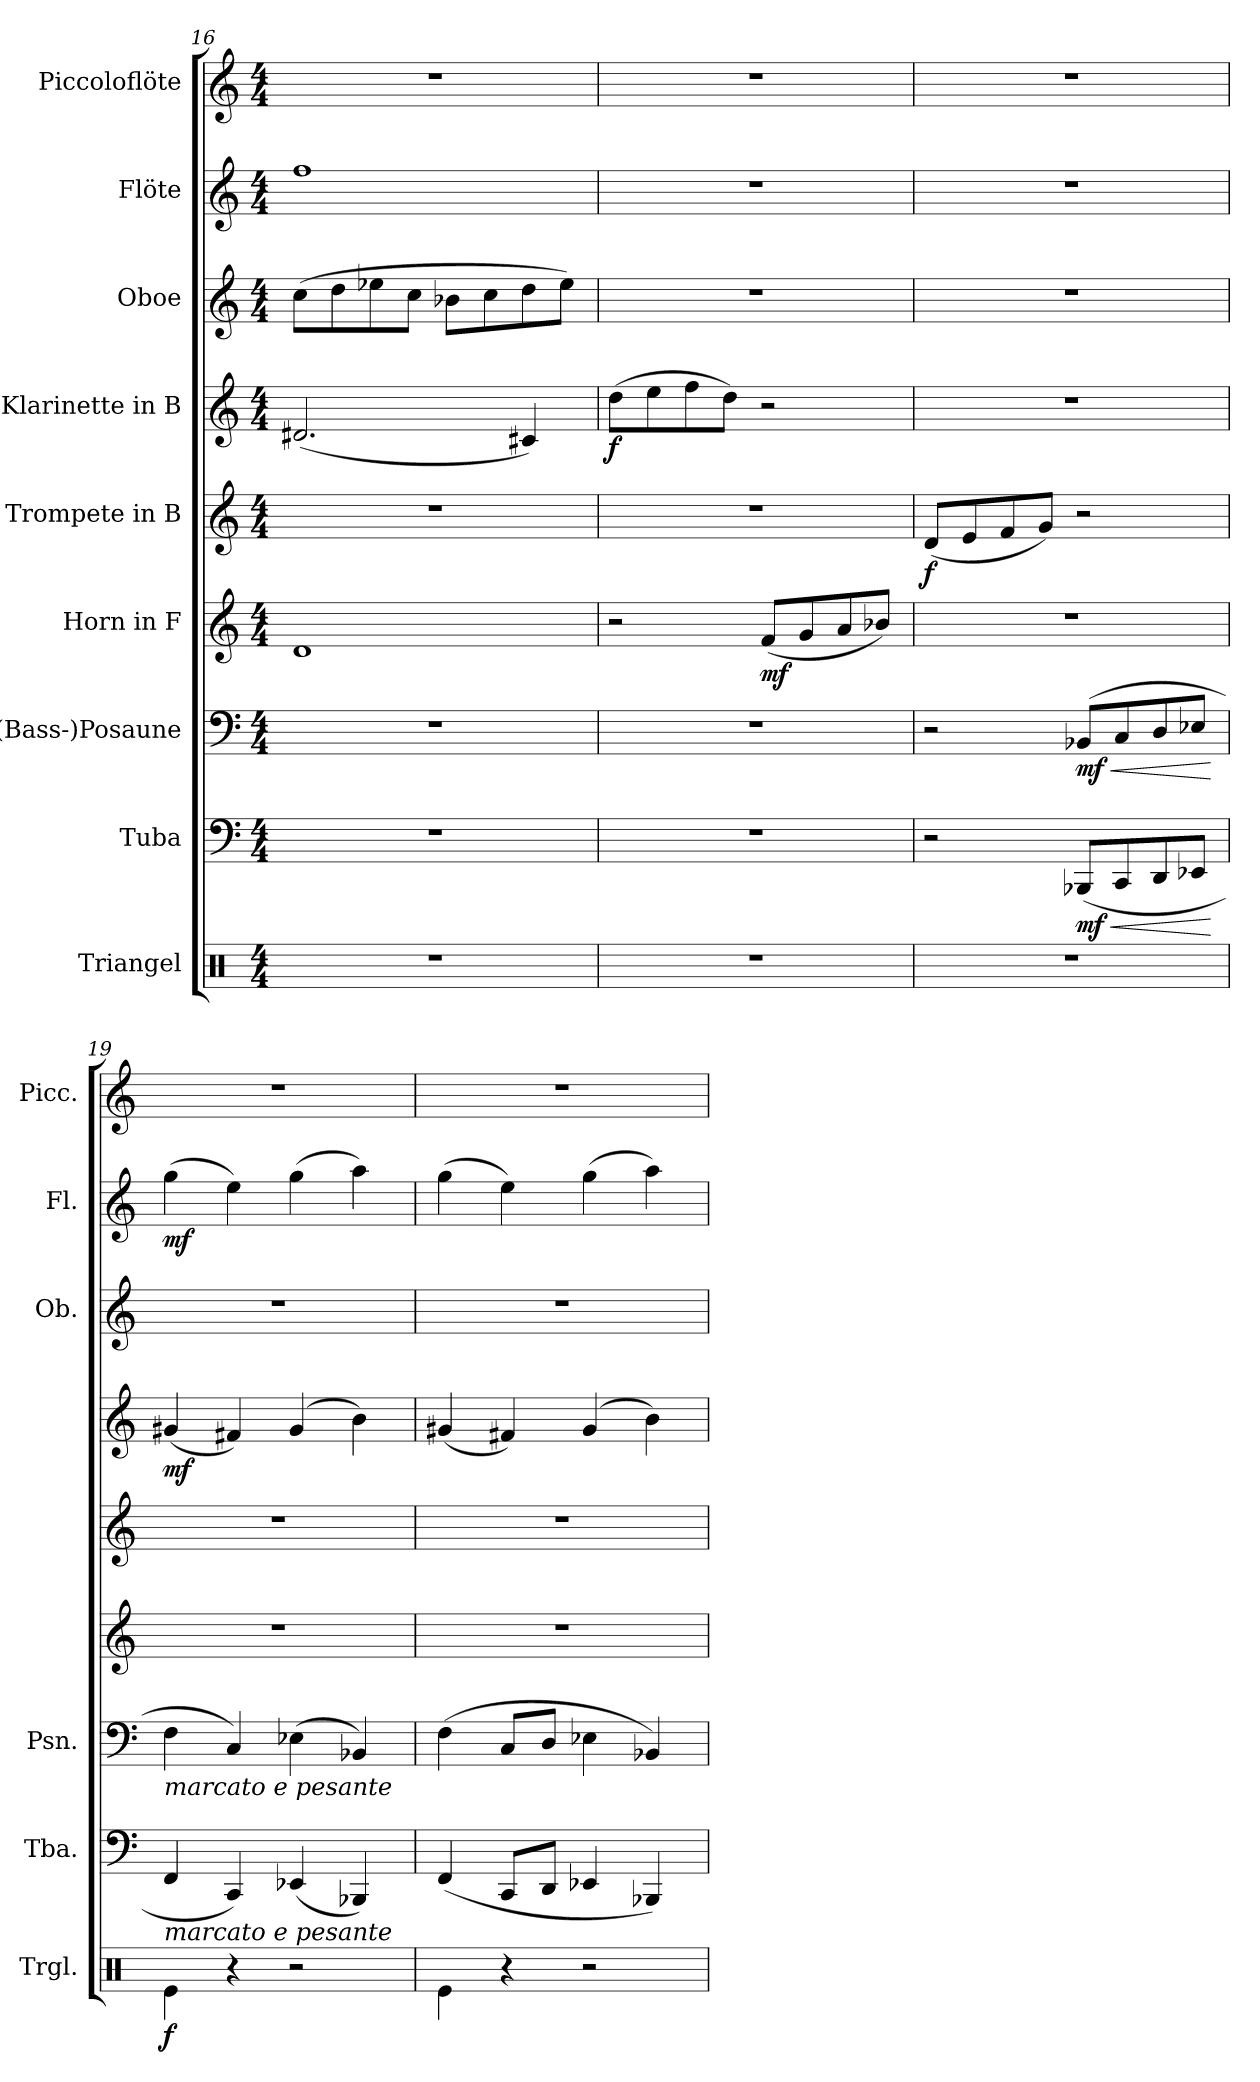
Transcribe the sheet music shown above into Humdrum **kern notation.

**kern	**dynam	**kern	**dynam	**kern	**dynam	**kern	**dynam	**kern	**dynam	**kern	**dynam	**kern	**kern	**dynam	**kern
*part9	*part9	*part8	*part8	*part7	*part7	*part6	*part6	*part5	*part5	*part4	*part4	*part3	*part2	*part2	*part1
*staff9	*staff9	*staff8	*staff8	*staff7	*staff7	*staff6	*staff6	*staff5	*staff5	*staff4	*staff4	*staff3	*staff2	*staff2	*staff1
*I"Triangel	*	*I"Tuba	*	*I"(Bass-)Posaune	*	*I"Horn in F	*	*I"Trompete in B	*	*I"Klarinette in B	*	*I"Oboe	*I"Flöte	*	*I"Piccoloflöte
*I'Trgl.	*	*I'Tba.	*	*I'Psn.	*	*	*	*	*	*	*	*I'Ob.	*I'Fl.	*	*I'Picc.
*clefX	*	*clefF4	*	*clefF4	*	*clefG2	*	*clefG2	*	*clefG2	*	*clefG2	*clefG2	*	*clefG2
*	*	*	*	*	*	*ITrd4c7	*	*ITrd1c2	*	*ITrd1c2	*	*	*	*	*ITrd-7c-12
*k[]	*	*k[]	*	*k[]	*	*k[b-]	*	*k[b-e-]	*	*k[b-e-]	*	*k[]	*k[]	*	*k[]
*M4/4	*	*M4/4	*	*M4/4	*	*M4/4	*	*M4/4	*	*M4/4	*	*M4/4	*M4/4	*	*M4/4
=16	=16	=16	=16	=16	=16	=16	=16	=16	=16	=16	=16	=16	=16	=16	=16
1r	.	1r	.	1r	.	1G	.	1r	.	(<2.c#X/	.	(>8cc\L	1ff	.	1r
.	.	.	.	.	.	.	.	.	.	.	.	8dd\	.	.	.
.	.	.	.	.	.	.	.	.	.	.	.	8ee-X\	.	.	.
.	.	.	.	.	.	.	.	.	.	.	.	8cc\J	.	.	.
.	.	.	.	.	.	.	.	.	.	.	.	8b-X\L	.	.	.
.	.	.	.	.	.	.	.	.	.	.	.	8cc\	.	.	.
.	.	.	.	.	.	.	.	.	.	4Bn/)	.	8dd\	.	.	.
.	.	.	.	.	.	.	.	.	.	.	.	8ee-\J)	.	.	.
!!LO:PB:g=z
=17	=17	=17	=17	=17	=17	=17	=17	=17	=17	=17	=17	=17	=17	=17	=17
!	!	!	!	!	!	!	!	!	!	!	!LO:DY:b	!	!	!	!
1r	.	1r	.	1r	.	2r	.	1r	.	(>8cc\L	f	1r	1r	.	1r
.	.	.	.	.	.	.	.	.	.	8dd\	.	.	.	.	.
.	.	.	.	.	.	.	.	.	.	8ee-\	.	.	.	.	.
.	.	.	.	.	.	.	.	.	.	8cc\J)	.	.	.	.	.
!	!	!	!	!	!	!	!LO:DY:b	!	!	!	!	!	!	!	!
.	.	.	.	.	.	(<8B-/L	mf	.	.	2r	.	.	.	.	.
.	.	.	.	.	.	8c/	.	.	.	.	.	.	.	.	.
.	.	.	.	.	.	8d/	.	.	.	.	.	.	.	.	.
.	.	.	.	.	.	8e-X/J)	.	.	.	.	.	.	.	.	.
=18	=18	=18	=18	=18	=18	=18	=18	=18	=18	=18	=18	=18	=18	=18	=18
!	!	!	!	!	!	!	!	!	!LO:DY:b	!	!	!	!	!	!
1r	.	2r	.	2r	.	1r	.	(<8c/L	f	1r	.	1r	1r	.	1r
.	.	.	.	.	.	.	.	8d/	.	.	.	.	.	.	.
.	.	.	.	.	.	.	.	8e-/	.	.	.	.	.	.	.
.	.	.	.	.	.	.	.	8f/J)	.	.	.	.	.	.	.
!	!	!	!LO:HP:b	!	!LO:HP:b	!	!	!	!	!	!	!	!	!	!
!	!	!	!LO:DY:n=1:b	!	!LO:DY:n=1:b	!	!	!	!	!	!	!	!	!	!
.	.	(<8BBB-X/L	< mf	(<8BB-X/L	< mf	.	.	2r	.	.	.	.	.	.	.
.	.	8CC/	.	8C/	.	.	.	.	.	.	.	.	.	.	.
.	.	8DD/	.	8D/	.	.	.	.	.	.	.	.	.	.	.
.	.	8EE-X/J	.	8E-X/J	.	.	.	.	.	.	.	.	.	.	.
.	.	.	[	.	[	.	.	.	.	.	.	.	.	.	.
=19	=19	=19	=19	=19	=19	=19	=19	=19	=19	=19	=19	=19	=19	=19	=19
!	!	!	!	!LO:TX:b:i:t=marcato e pesante	!	!	!	!	!	!	!	!	!	!	!
!	!	!LO:TX:b:i:t=marcato e pesante	!	!	!	!	!	!	!	!	!	!	!	!	!
!	!LO:DY:b	!	!LO:DY:b	!	!	!	!	!	!	!	!	!	!	!	!
!	!	!	!LO:DY:n=1:b	!	!LO:DY:b	!	!	!	!	!	!	!	!	!	!
!	!	!	!	!	!LO:DY:n=1:b	!	!	!	!	!	!LO:DY:b	!	!	!LO:DY:b	!
4Re\	f	4FF/	other-dynamics f	4F\	other-dynamics f	1r	.	1r	.	(<4f#X/	mf	1r	(>4gg\	mf	1r
4r	.	4CC/)	.	4C/)	.	.	.	.	.	4en/)	.	.	4ee\)	.	.
2r	.	(<4EE-X/	.	(>4E-X\	.	.	.	.	.	(>4f#/	.	.	(>4gg\	.	.
.	.	4BBB-X/)	.	4BB-X/)	.	.	.	.	.	4a\)	.	.	4aa\)	.	.
!!LO:LB:g=z
=20	=20	=20	=20	=20	=20	=20	=20	=20	=20	=20	=20	=20	=20	=20	=20
4Re\	.	(<4FF/	.	(>4F\	.	1r	.	1r	.	(<4f#X/	.	1r	(>4gg\	.	1r
4r	.	8CC/L	.	8C/L	.	.	.	.	.	4en/)	.	.	4ee\)	.	.
.	.	8DD/J	.	8D/J	.	.	.	.	.	.	.	.	.	.	.
2r	.	4EE-X/	.	4E-X\	.	.	.	.	.	(>4f#/	.	.	(>4gg\	.	.
.	.	4BBB-X/)	.	4BB-X/)	.	.	.	.	.	4a\)	.	.	4aa\)	.	.
=	=	=	=	=	=	=	=	=	=	=	=	=	=	=	=
*-	*-	*-	*-	*-	*-	*-	*-	*-	*-	*-	*-	*-	*-	*-	*-
